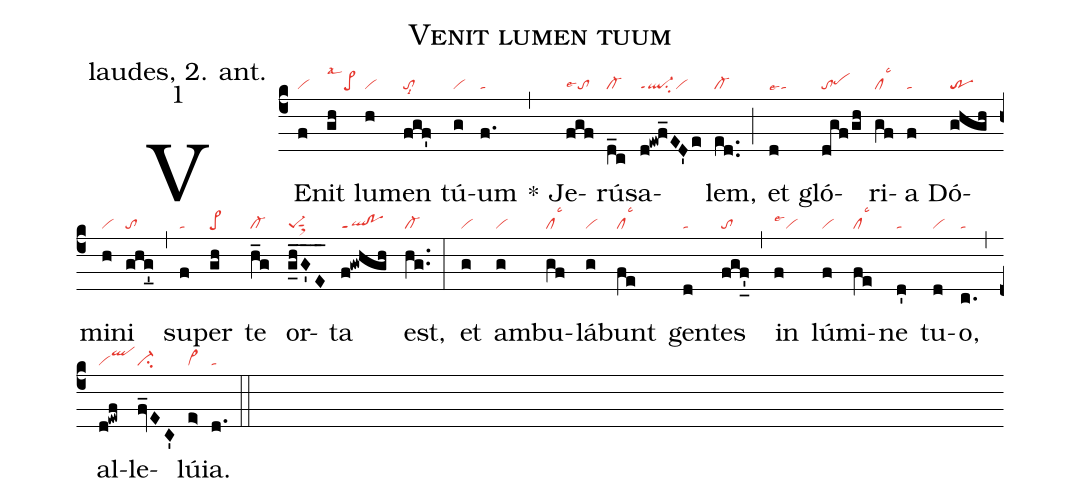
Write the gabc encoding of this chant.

name: Venit lumen tuum;
office-part: laudes, 2. ant.;
mode: 1;
nabc-lines: 1;
%%
(c4) VE(f|vi)nit(gh|pe>lsal1) lu(h|vi)men(fgf'|tolsi8) tú(g|vi)um(f.|ta) *(,)
Je(fgf|tolse4)rú(d_c|cl-)sa(d!ew!f_ED'e|ql-ppt1su2vi)lem,(ed..|cl-) (;)
et(d|talse4) gló(dgf/gh|topehh)ri(gf|cllsc3)a(f|ta) Dó(ghgh|tr)mi(h|vi)ni(ghg'_|to) (,)
su(f|ta)per(gh|pe>) te(h_g|cl-) or(g_0hG'E____|pe-1sut1sux1)ta(f!gwhgh|ql!poppt1) est,(hg..|cl-) (:)
et(g|vi) am(g|vi)bu(gf|cllsc3)lá(g|vi)bunt(fe|cllsc3) gen(d|ta)tes(fgf'_|to) (,)
in(f|vilse1) lú(f|vi)mi(fe|cllsc3)ne(d'|ta) tu(d|vi)o,(c.|ta) (,) al(d!ewf|viqlhj)le(fv_EC'|ci-)lú(e>|vi>)ia.(d.|ta) (::)
